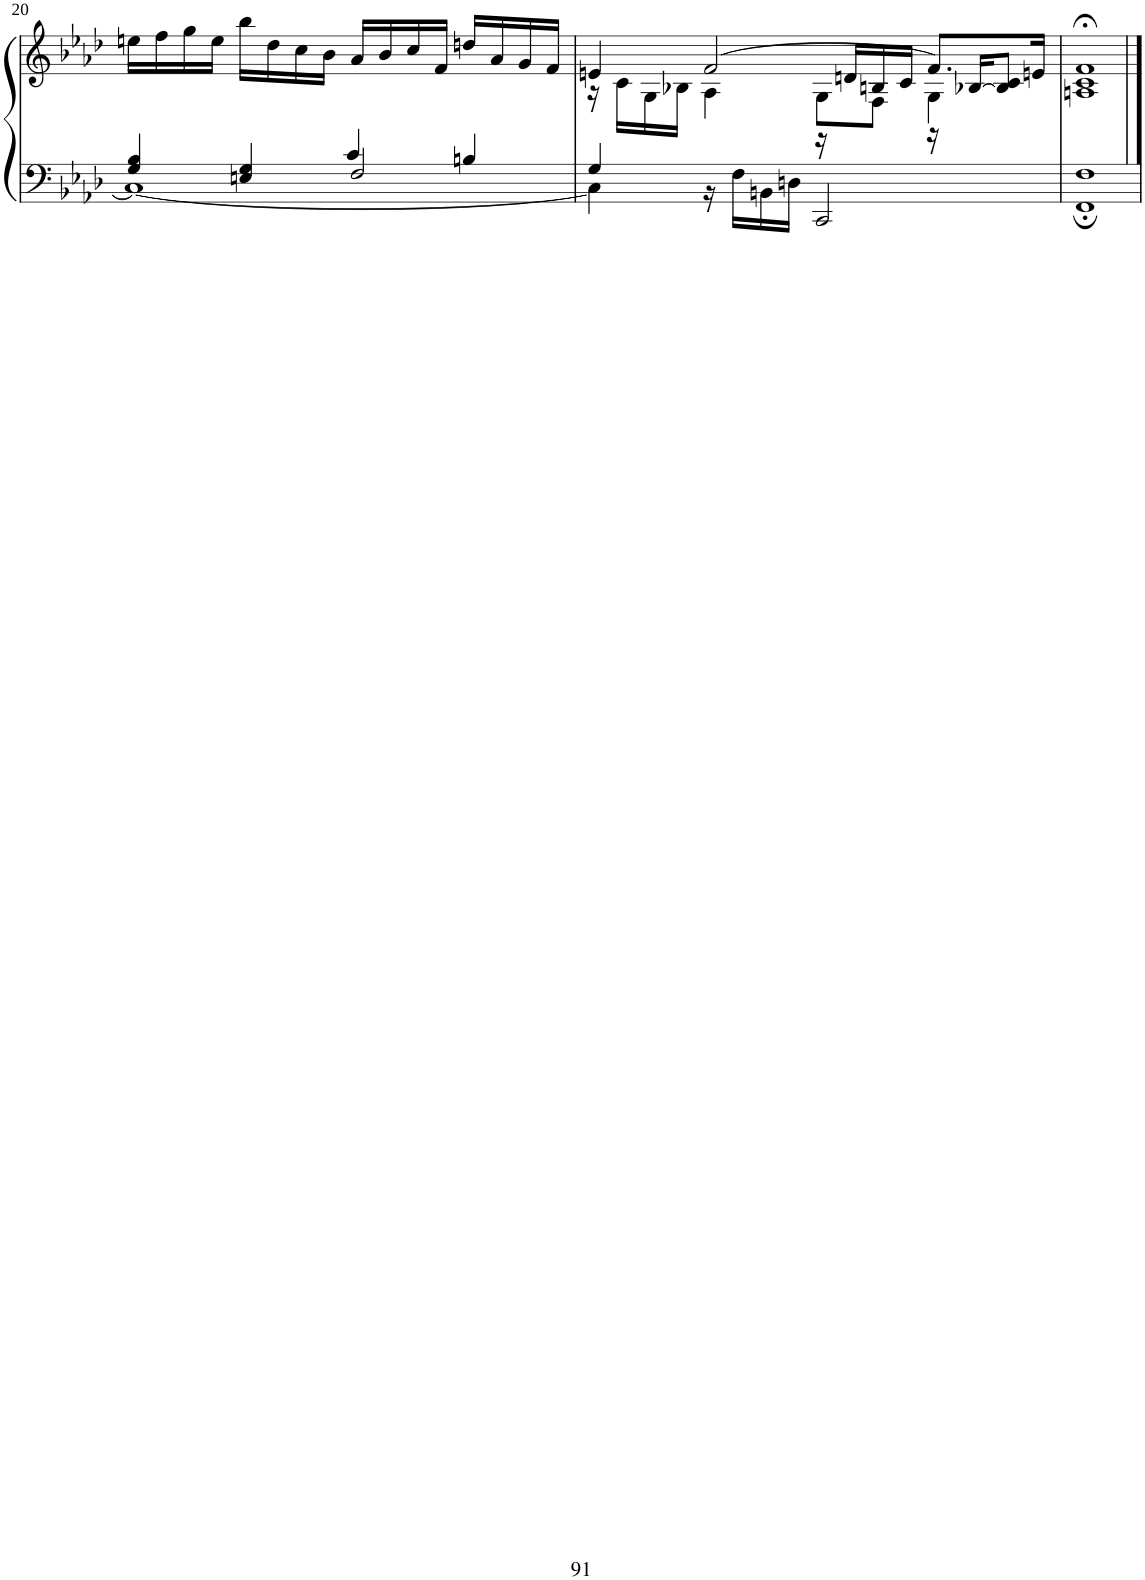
**kern	**kern
*part1	*part1
*staff2	*staff1
*I"Piano	*
*I'Pno	*
!!LO:PB:g=z
*clefF4	*clefG2
*k[b-e-a-d-]	*k[b-e-a-d-]
*M4/4	*M4/4
*met(c)	*met(c)
=20	=20
*^	*
*	*^	*
4G/ 4B-/	1C_	2ryy	16een\LL
.	.	.	16ff\
.	.	.	16gg\
.	.	.	16ee\JJ
4En/ 4G/	.	.	16bb-\LL
.	.	.	16dd-\
.	.	.	16cc\
.	.	.	16b-\JJ
4c/	.	2F/	16a-/LL
.	.	.	16b-/
.	.	.	16cc/
.	.	.	16f/JJ
4Bn/	.	.	16ddn/LL
.	.	.	16a-/
.	.	.	16g/
.	.	.	16f/JJ
*	*v	*v	*
=21	=21	=21
*	*	*^
*	*	*	*^
4G/	4C\]	4en/	16r	2ryy
.	.	.	16c\LL	.
.	.	.	16G\	.
.	.	.	16B-X\JJ	.
4ryy	16r	[2f/	4A-\	.
.	16F\LL	.	.	.
.	16BBn\	.	.	.
.	16Dn\JJ	.	.	.
2ryy	2CC/	.	8G\L	16r
.	.	.	.	16dn/LL
.	.	.	8F\J	16Bn/
.	.	.	.	16c/JJ
.	.	8.f/L]	4G\	16r
.	.	.	.	[16B-X/KL
.	.	.	.	8B-/] 8c/J
.	.	16en/Jk	.	.
*	*	*v	*v	*v
=22	=22	=22
1F	1FF;	1An;< 1c;< 1f;<
*v	*v	*
==	==
*-	*-
